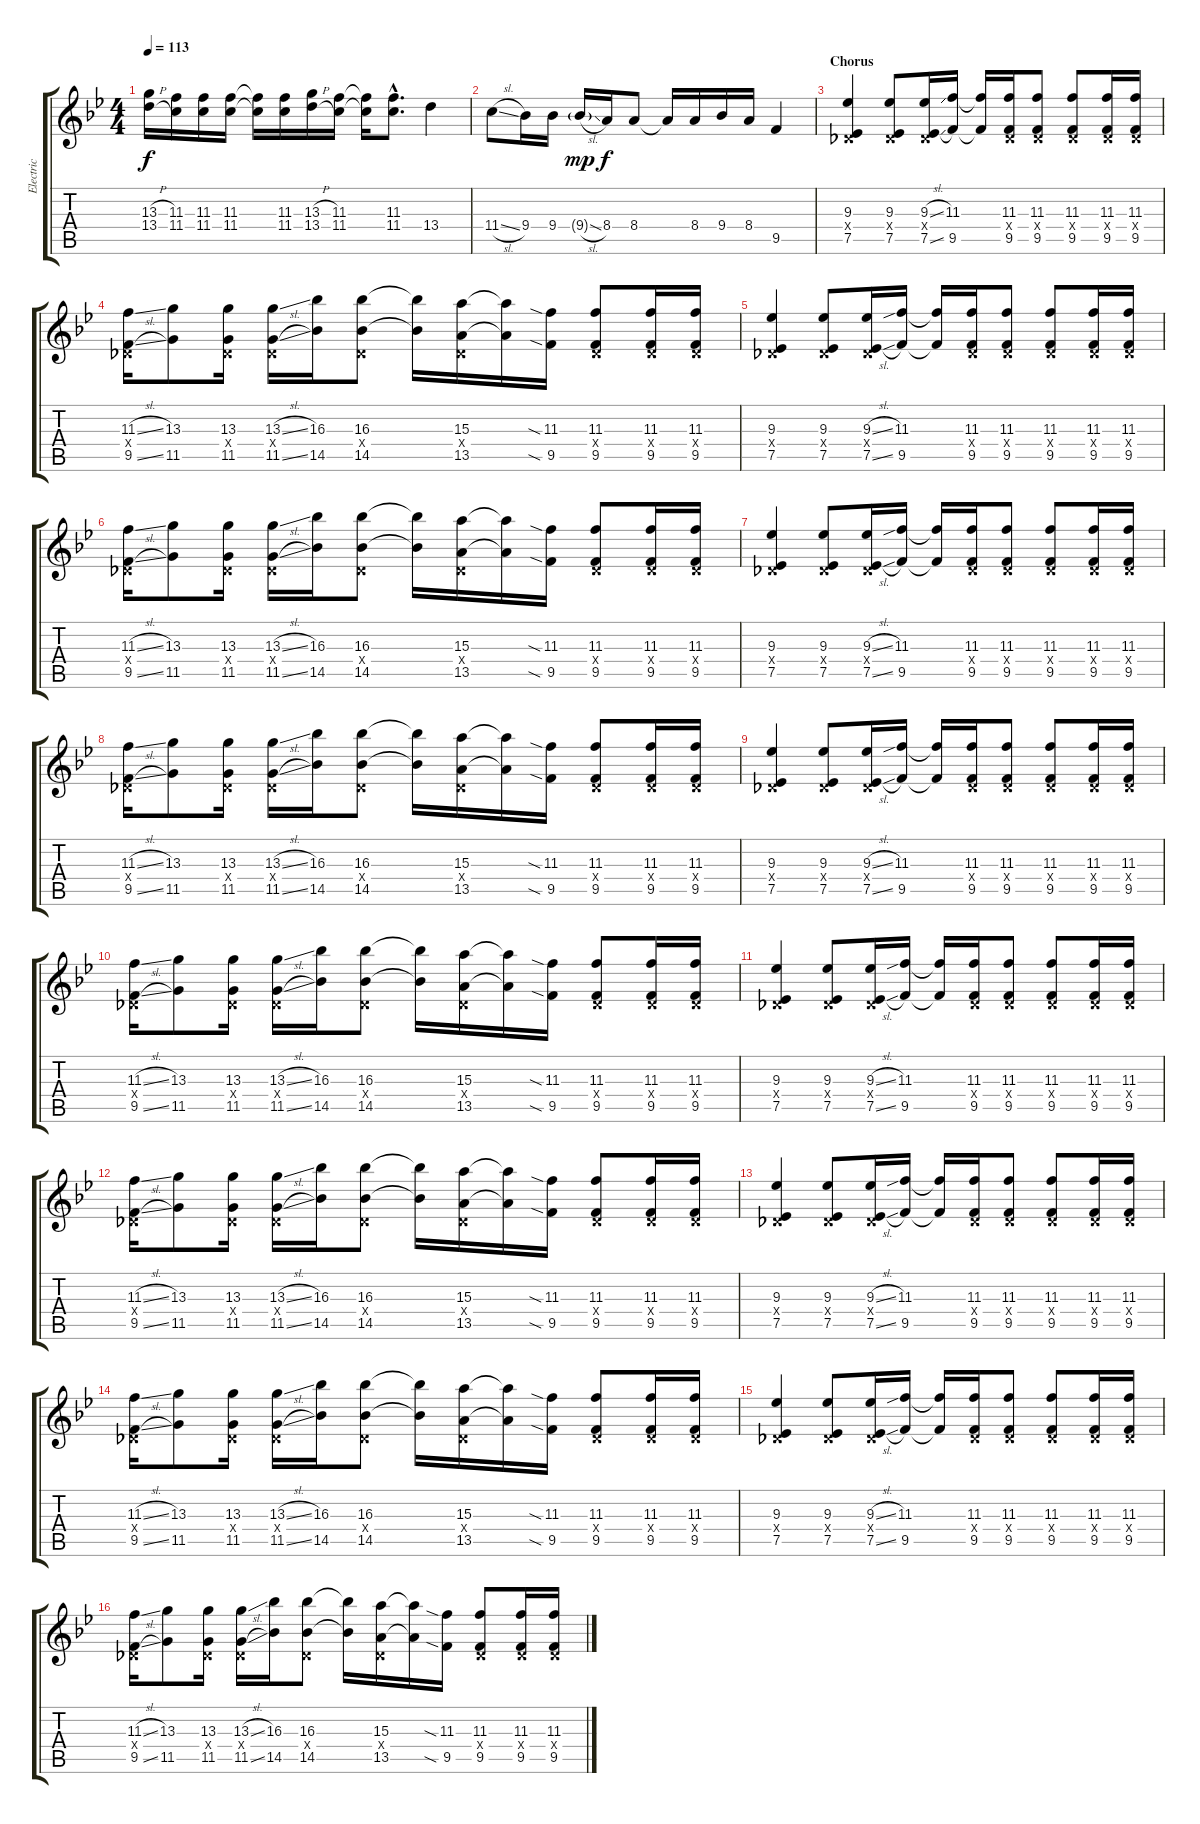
\track ("Electric" "Electric") {instrument distortionguitar}
\staff {score tabs}
\tuning (Eb4 Bb3 Gb3 Db3 Ab2 Eb2) {hide}
\ts (4 4)
\tempo 113
\clef g2
\ks bb
(13.3{h} 13.4{h}).16{dy f} (11.3 11.4).16 (11.3 11.4).16 (11.3 11.4).16 (11.3{t} 11.4{t}).16 (11.3 11.4).16 (13.3{h} 13.4{h}).16 (11.3 11.4).16 (11.3{t} 11.4{t}).16 (11.3{hac} 11.4{hac}).8{d} 13.4.4 |
11.4{sl}.8 9.4.16 9.4.16 9.4{sl g}.16{dy mp} 8.4.16{dy f} 8.4.8 8.4{t}.16 8.4.16 9.4.16 8.4.16 9.5.4 |
\section ("" "Chorus")
(9.3 0.4{x} 7.5).4 (9.3 0.4{x} 7.5).8 (9.3{sl} 0.4{x} 7.5{sl}).16 (11.3 9.5).16 (11.3{t} 9.5{t}).16 (11.3 0.4{x} 9.5).16 (11.3 0.4{x} 9.5).8 (11.3 0.4{x} 9.5).8 (11.3 0.4{x} 9.5).16 (11.3 0.4{x} 9.5).16 |
(11.3{sl} 0.4{x} 9.5{sl}).16 (13.3 11.5).8 (13.3 0.4{x} 11.5).16 (13.3{sl} 0.4{x} 11.5{sl}).16 (16.3 14.5).16 (16.3 0.4{x} 14.5).8 (16.3{t} 14.5{t}).16 (15.3 0.4{x} 13.5).16 (15.3{t} 13.5{t}).16 (11.3{sia} 9.5{sia}).16 (11.3 0.4{x} 9.5).8 (11.3 0.4{x} 9.5).16 (11.3 0.4{x} 9.5).16 |
(9.3 0.4{x} 7.5).4 (9.3 0.4{x} 7.5).8 (9.3{sl} 0.4{x} 7.5{sl}).16 (11.3 9.5).16 (11.3{t} 9.5{t}).16 (11.3 0.4{x} 9.5).16 (11.3 0.4{x} 9.5).8 (11.3 0.4{x} 9.5).8 (11.3 0.4{x} 9.5).16 (11.3 0.4{x} 9.5).16 |
(11.3{sl} 0.4{x} 9.5{sl}).16 (13.3 11.5).8 (13.3 0.4{x} 11.5).16 (13.3{sl} 0.4{x} 11.5{sl}).16 (16.3 14.5).16 (16.3 0.4{x} 14.5).8 (16.3{t} 14.5{t}).16 (15.3 0.4{x} 13.5).16 (15.3{t} 13.5{t}).16 (11.3{sia} 9.5{sia}).16 (11.3 0.4{x} 9.5).8 (11.3 0.4{x} 9.5).16 (11.3 0.4{x} 9.5).16 |
(9.3 0.4{x} 7.5).4 (9.3 0.4{x} 7.5).8 (9.3{sl} 0.4{x} 7.5{sl}).16 (11.3 9.5).16 (11.3{t} 9.5{t}).16 (11.3 0.4{x} 9.5).16 (11.3 0.4{x} 9.5).8 (11.3 0.4{x} 9.5).8 (11.3 0.4{x} 9.5).16 (11.3 0.4{x} 9.5).16 |
(11.3{sl} 0.4{x} 9.5{sl}).16 (13.3 11.5).8 (13.3 0.4{x} 11.5).16 (13.3{sl} 0.4{x} 11.5{sl}).16 (16.3 14.5).16 (16.3 0.4{x} 14.5).8 (16.3{t} 14.5{t}).16 (15.3 0.4{x} 13.5).16 (15.3{t} 13.5{t}).16 (11.3{sia} 9.5{sia}).16 (11.3 0.4{x} 9.5).8 (11.3 0.4{x} 9.5).16 (11.3 0.4{x} 9.5).16 |
(9.3 0.4{x} 7.5).4 (9.3 0.4{x} 7.5).8 (9.3{sl} 0.4{x} 7.5{sl}).16 (11.3 9.5).16 (11.3{t} 9.5{t}).16 (11.3 0.4{x} 9.5).16 (11.3 0.4{x} 9.5).8 (11.3 0.4{x} 9.5).8 (11.3 0.4{x} 9.5).16 (11.3 0.4{x} 9.5).16 |
(11.3{sl} 0.4{x} 9.5{sl}).16 (13.3 11.5).8 (13.3 0.4{x} 11.5).16 (13.3{sl} 0.4{x} 11.5{sl}).16 (16.3 14.5).16 (16.3 0.4{x} 14.5).8 (16.3{t} 14.5{t}).16 (15.3 0.4{x} 13.5).16 (15.3{t} 13.5{t}).16 (11.3{sia} 9.5{sia}).16 (11.3 0.4{x} 9.5).8 (11.3 0.4{x} 9.5).16 (11.3 0.4{x} 9.5).16 |
(9.3 0.4{x} 7.5).4 (9.3 0.4{x} 7.5).8 (9.3{sl} 0.4{x} 7.5{sl}).16 (11.3 9.5).16 (11.3{t} 9.5{t}).16 (11.3 0.4{x} 9.5).16 (11.3 0.4{x} 9.5).8 (11.3 0.4{x} 9.5).8 (11.3 0.4{x} 9.5).16 (11.3 0.4{x} 9.5).16 |
(11.3{sl} 0.4{x} 9.5{sl}).16 (13.3 11.5).8 (13.3 0.4{x} 11.5).16 (13.3{sl} 0.4{x} 11.5{sl}).16 (16.3 14.5).16 (16.3 0.4{x} 14.5).8 (16.3{t} 14.5{t}).16 (15.3 0.4{x} 13.5).16 (15.3{t} 13.5{t}).16 (11.3{sia} 9.5{sia}).16 (11.3 0.4{x} 9.5).8 (11.3 0.4{x} 9.5).16 (11.3 0.4{x} 9.5).16 |
(9.3 0.4{x} 7.5).4 (9.3 0.4{x} 7.5).8 (9.3{sl} 0.4{x} 7.5{sl}).16 (11.3 9.5).16 (11.3{t} 9.5{t}).16 (11.3 0.4{x} 9.5).16 (11.3 0.4{x} 9.5).8 (11.3 0.4{x} 9.5).8 (11.3 0.4{x} 9.5).16 (11.3 0.4{x} 9.5).16 |
(11.3{sl} 0.4{x} 9.5{sl}).16 (13.3 11.5).8 (13.3 0.4{x} 11.5).16 (13.3{sl} 0.4{x} 11.5{sl}).16 (16.3 14.5).16 (16.3 0.4{x} 14.5).8 (16.3{t} 14.5{t}).16 (15.3 0.4{x} 13.5).16 (15.3{t} 13.5{t}).16 (11.3{sia} 9.5{sia}).16 (11.3 0.4{x} 9.5).8 (11.3 0.4{x} 9.5).16 (11.3 0.4{x} 9.5).16 |
(9.3 0.4{x} 7.5).4 (9.3 0.4{x} 7.5).8 (9.3{sl} 0.4{x} 7.5{sl}).16 (11.3 9.5).16 (11.3{t} 9.5{t}).16 (11.3 0.4{x} 9.5).16 (11.3 0.4{x} 9.5).8 (11.3 0.4{x} 9.5).8 (11.3 0.4{x} 9.5).16 (11.3 0.4{x} 9.5).16 |
(11.3{sl} 0.4{x} 9.5{sl}).16 (13.3 11.5).8 (13.3 0.4{x} 11.5).16 (13.3{sl} 0.4{x} 11.5{sl}).16 (16.3 14.5).16 (16.3 0.4{x} 14.5).8 (16.3{t} 14.5{t}).16 (15.3 0.4{x} 13.5).16 (15.3{t} 13.5{t}).16 (11.3{sia} 9.5{sia}).16 (11.3 0.4{x} 9.5).8 (11.3 0.4{x} 9.5).16 (11.3 0.4{x} 9.5).16
